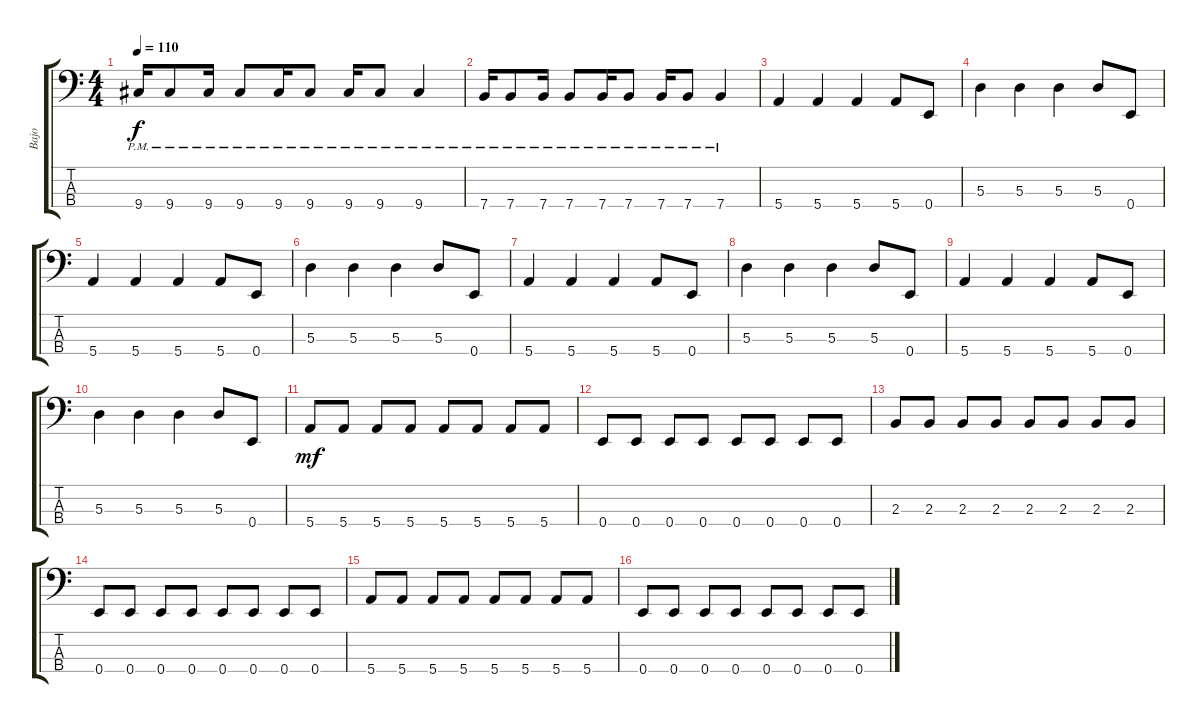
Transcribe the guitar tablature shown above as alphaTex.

\track ("Bajo" "Bajo") {instrument electricbassfinger}
\staff {score tabs}
\tuning (G2 D2 A1 E1) {hide}
\ts (4 4)
\tempo 110
\clef f4
\ks c
9.4{pm}.16{dy f} 9.4{pm}.8 9.4{pm}.16 9.4{pm}.8 9.4{pm}.16 9.4{pm}.8 9.4{pm}.16 9.4{pm}.8 9.4{pm}.4 |
7.4{pm}.16 7.4{pm}.8 7.4{pm}.16 7.4{pm}.8 7.4{pm}.16 7.4{pm}.8 7.4{pm}.16 7.4{pm}.8 7.4{pm}.4 |
5.4.4 5.4.4 5.4.4 5.4.8 0.4.8 |
5.3.4 5.3.4 5.3.4 5.3.8 0.4.8 |
5.4.4 5.4.4 5.4.4 5.4.8 0.4.8 |
5.3.4 5.3.4 5.3.4 5.3.8 0.4.8 |
5.4.4 5.4.4 5.4.4 5.4.8 0.4.8 |
5.3.4 5.3.4 5.3.4 5.3.8 0.4.8 |
5.4.4 5.4.4 5.4.4 5.4.8 0.4.8 |
5.3.4 5.3.4 5.3.4 5.3.8 0.4.8 |
5.4.8{dy mf} 5.4.8 5.4.8 5.4.8 5.4.8 5.4.8 5.4.8 5.4.8 |
0.4.8 0.4.8 0.4.8 0.4.8 0.4.8 0.4.8 0.4.8 0.4.8 |
2.3.8 2.3.8 2.3.8 2.3.8 2.3.8 2.3.8 2.3.8 2.3.8 |
0.4.8 0.4.8 0.4.8 0.4.8 0.4.8 0.4.8 0.4.8 0.4.8 |
5.4.8 5.4.8 5.4.8 5.4.8 5.4.8 5.4.8 5.4.8 5.4.8 |
0.4.8 0.4.8 0.4.8 0.4.8 0.4.8 0.4.8 0.4.8 0.4.8
